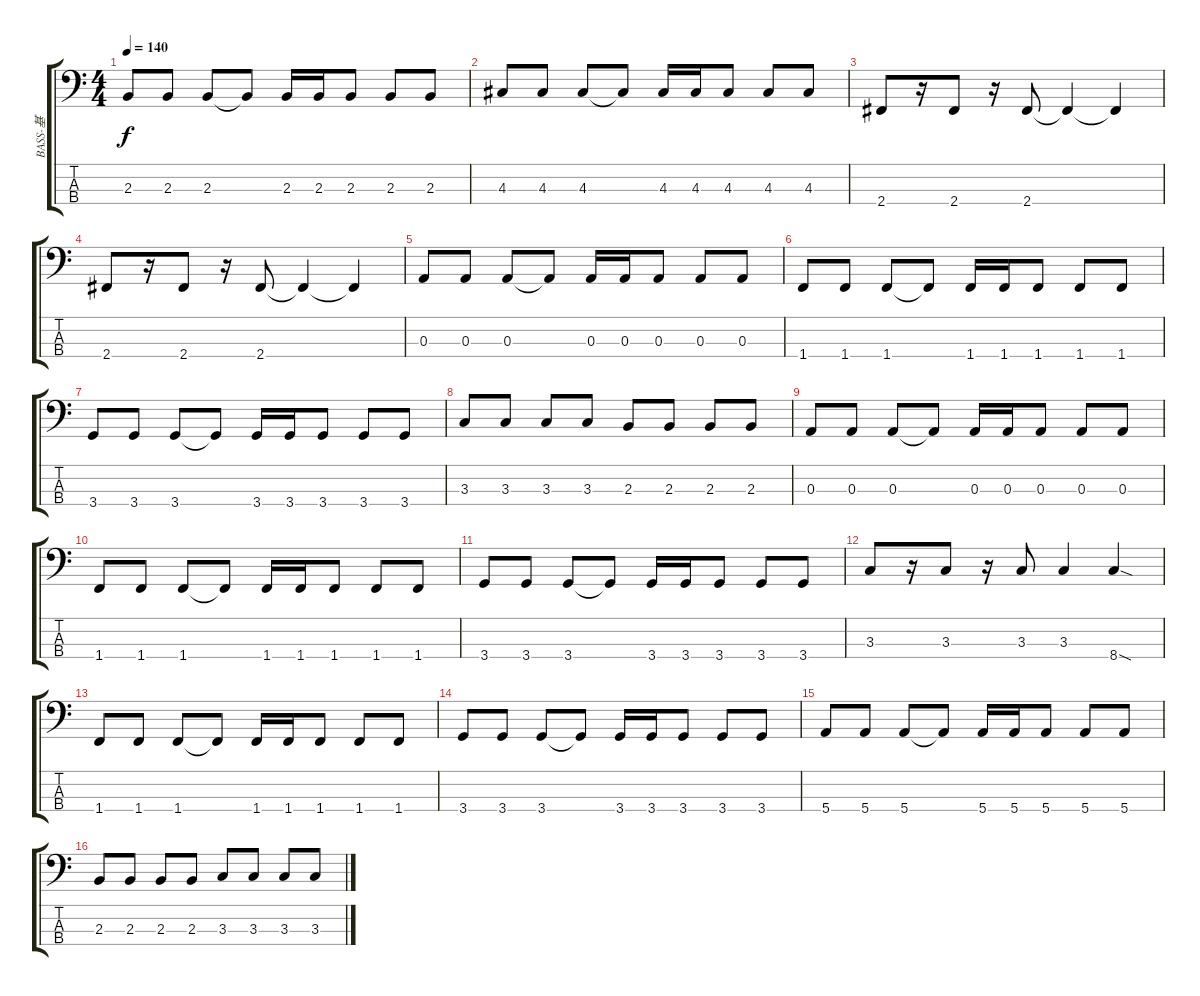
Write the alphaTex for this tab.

\track ("BASS-基" "BASS-基") {instrument electricbassfinger}
\staff {score tabs}
\tuning (G2 D2 A1 E1) {hide}
\ts (4 4)
\tempo 140
\clef f4
\ks c
2.3.8{dy f} 2.3.8 2.3.8 2.3{t}.8 2.3.16 2.3.16 2.3.8 2.3.8 2.3.8 |
4.3.8 4.3.8 4.3.8 4.3{t}.8 4.3.16 4.3.16 4.3.8 4.3.8 4.3.8 |
2.4.8 r.16 2.4.8 r.16 2.4.8 2.4{t}.4 2.4{t}.4 |
2.4.8 r.16 2.4.8 r.16 2.4.8 2.4{t}.4 2.4{t}.4 |
0.3.8 0.3.8 0.3.8 0.3{t}.8 0.3.16 0.3.16 0.3.8 0.3.8 0.3.8 |
1.4.8 1.4.8 1.4.8 1.4{t}.8 1.4.16 1.4.16 1.4.8 1.4.8 1.4.8 |
3.4.8 3.4.8 3.4.8 3.4{t}.8 3.4.16 3.4.16 3.4.8 3.4.8 3.4.8 |
3.3.8 3.3.8 3.3.8 3.3.8 2.3.8 2.3.8 2.3.8 2.3.8 |
0.3.8 0.3.8 0.3.8 0.3{t}.8 0.3.16 0.3.16 0.3.8 0.3.8 0.3.8 |
1.4.8 1.4.8 1.4.8 1.4{t}.8 1.4.16 1.4.16 1.4.8 1.4.8 1.4.8 |
3.4.8 3.4.8 3.4.8 3.4{t}.8 3.4.16 3.4.16 3.4.8 3.4.8 3.4.8 |
3.3.8 r.16 3.3.8 r.16 3.3.8 3.3.4 8.4{sod}.4 |
1.4.8 1.4.8 1.4.8 1.4{t}.8 1.4.16 1.4.16 1.4.8 1.4.8 1.4.8 |
3.4.8 3.4.8 3.4.8 3.4{t}.8 3.4.16 3.4.16 3.4.8 3.4.8 3.4.8 |
5.4.8 5.4.8 5.4.8 5.4{t}.8 5.4.16 5.4.16 5.4.8 5.4.8 5.4.8 |
2.3.8 2.3.8 2.3.8 2.3.8 3.3.8 3.3.8 3.3.8 3.3.8
